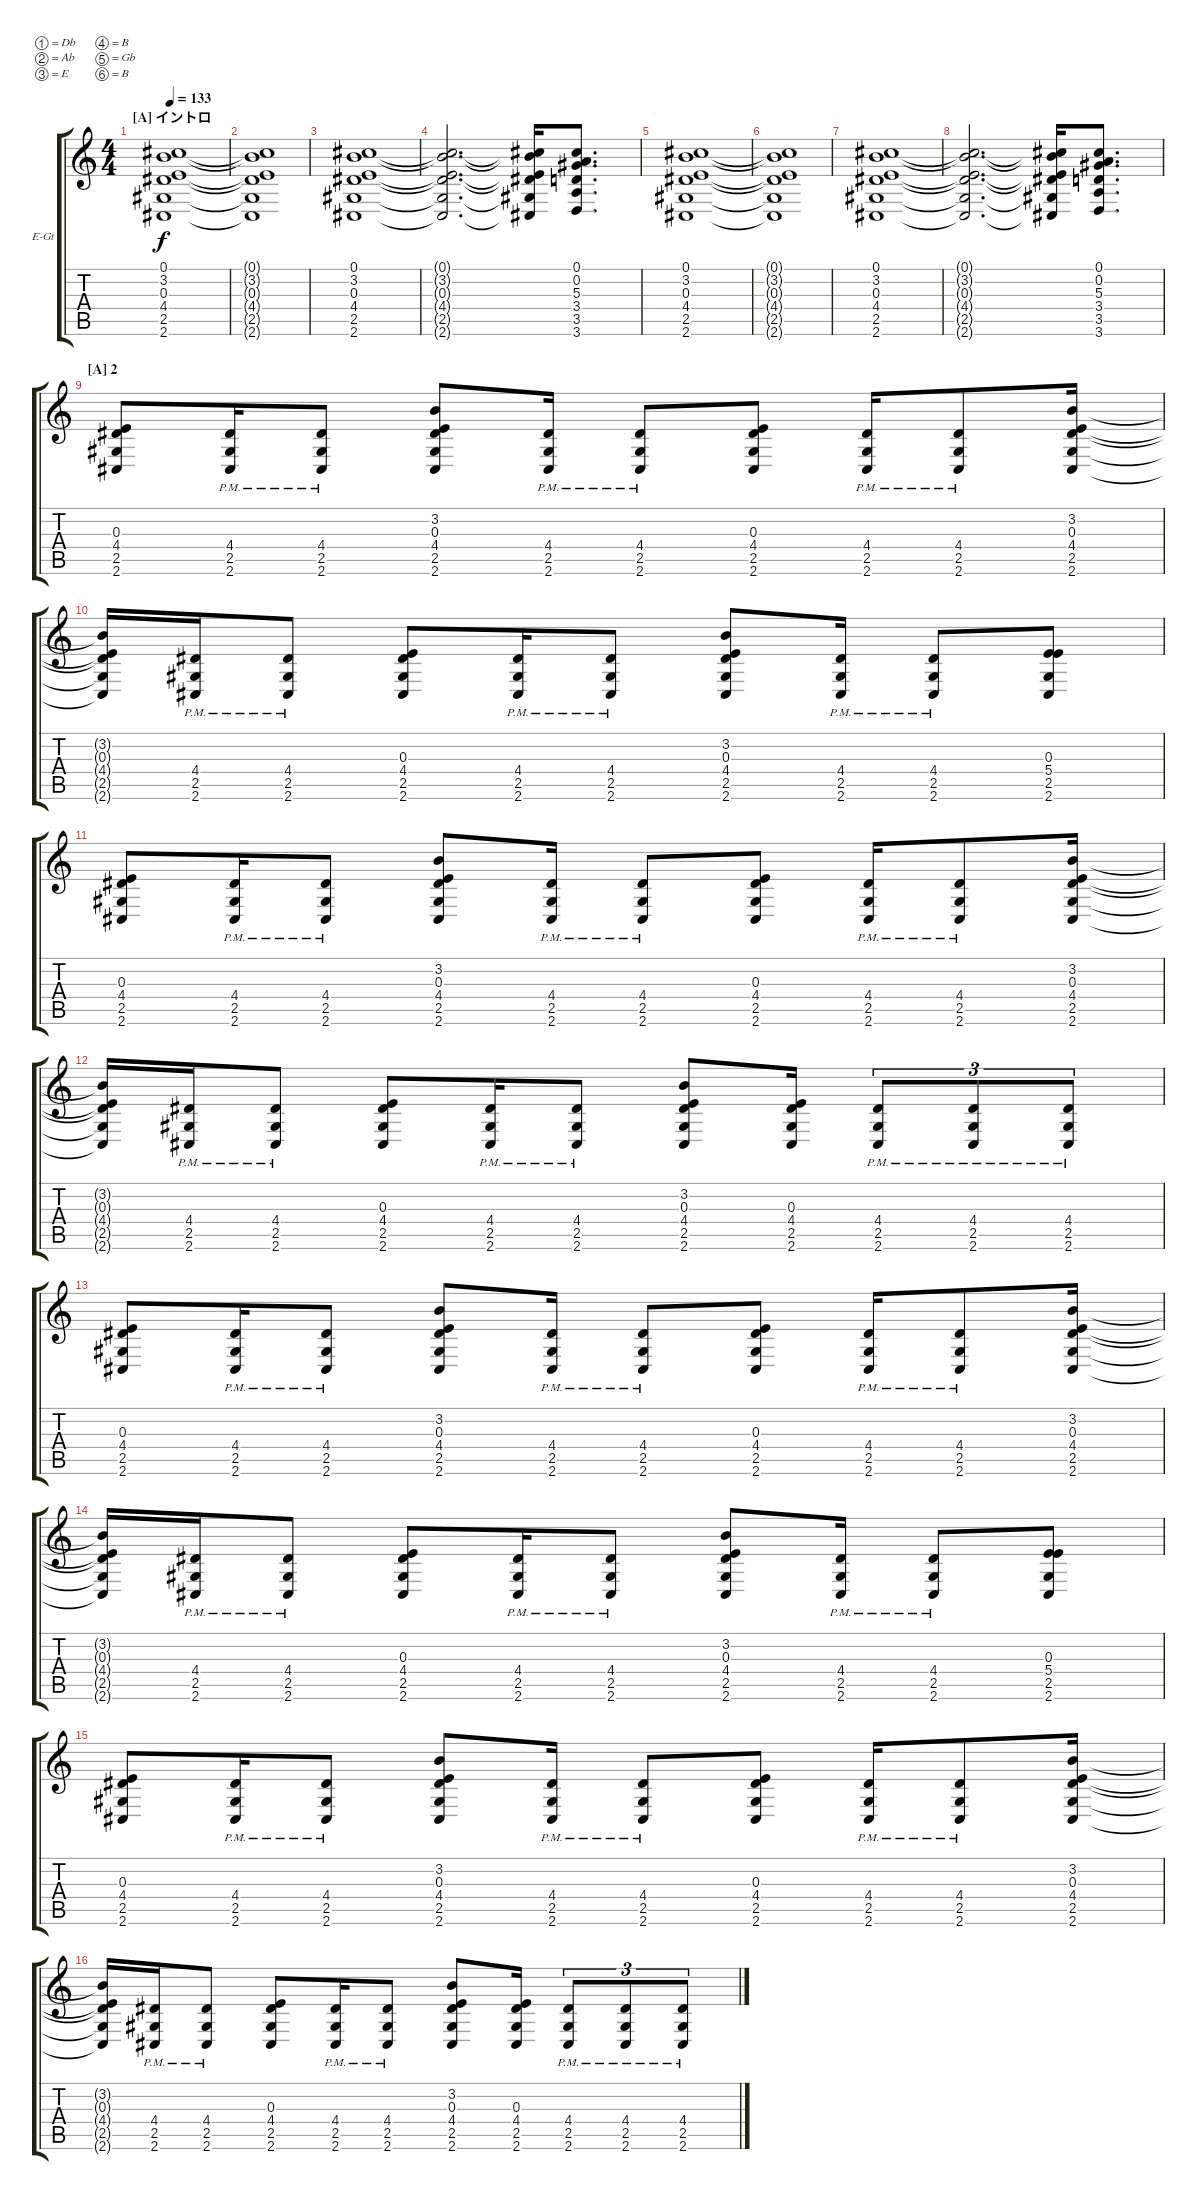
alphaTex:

\bracketExtendMode groupsimilarinstruments
\firstSystemTrackNameOrientation horizontal
\otherSystemsTrackNameOrientation horizontal
\track ("Julian Rodriguez" "E-Gt") {instrument overdrivenguitar}
\staff {score tabs}
\tuning (Db4 Ab3 E3 B2 Gb2 B1)
\ts (4 4)
\beaming (8 2 2 2 2)
\section ("A" "イントロ")
\tempo 133
\clef g2
\ks c
(0.1 3.2 0.3 4.4 2.5 2.6).1{dy f instrument overdrivenguitar} |
(0.1{t} 3.2{t} 0.3{t} 4.4{t} 2.5{t} 2.6{t}).1 |
(0.1 3.2 0.3 4.4 2.5 2.6).1 |
(0.1{t} 3.2{t} 0.3{t} 4.4{t} 2.5{t} 2.6{t}).2{d} (0.1{t} 3.2{t} 0.3{t} 4.4{t} 2.5{t} 2.6{t}).16 (0.1 0.2 5.3 3.4 3.5 3.6).8{d} |
(0.1 3.2 0.3 4.4 2.5 2.6).1 |
(0.1{t} 3.2{t} 0.3{t} 4.4{t} 2.5{t} 2.6{t}).1 |
(0.1 3.2 0.3 4.4 2.5 2.6).1 |
(0.1{t} 3.2{t} 0.3{t} 4.4{t} 2.5{t} 2.6{t}).2{d} (0.1{t} 3.2{t} 0.3{t} 4.4{t} 2.5{t} 2.6{t}).16 (0.1 0.2 5.3 3.4 3.5 3.6).8{d} |
\section ("A" "2")
(0.3 4.4 2.5 2.6).8 (4.4{pm} 2.5{pm} 2.6{pm}).16 (4.4{pm} 2.5{pm} 2.6{pm}).8 (3.2 0.3 4.4 2.5 2.6).8 (4.4{pm} 2.5{pm} 2.6{pm}).16 (4.4{pm} 2.5{pm} 2.6{pm}).8 (0.3 4.4 2.5 2.6).8 (4.4{pm} 2.5{pm} 2.6{pm}).16 (4.4{pm} 2.5{pm} 2.6{pm}).8 (3.2 0.3 4.4 2.5 2.6).16 |
(3.2{t} 0.3{t} 4.4{t} 2.5{t} 2.6{t}).16 (4.4{pm} 2.5{pm} 2.6{pm}).16 (4.4{pm} 2.5{pm} 2.6{pm}).8 (0.3 4.4 2.5 2.6).8 (4.4{pm} 2.5{pm} 2.6{pm}).16 (4.4{pm} 2.5{pm} 2.6{pm}).8 (3.2 0.3 4.4 2.5 2.6).8 (4.4{pm} 2.5{pm} 2.6{pm}).16 (4.4{pm} 2.5{pm} 2.6{pm}).8 (0.3 5.4 2.5 2.6).8 |
(0.3 4.4 2.5 2.6).8 (4.4{pm} 2.5{pm} 2.6{pm}).16 (4.4{pm} 2.5{pm} 2.6{pm}).8 (3.2 0.3 4.4 2.5 2.6).8 (4.4{pm} 2.5{pm} 2.6{pm}).16 (4.4{pm} 2.5{pm} 2.6{pm}).8 (0.3 4.4 2.5 2.6).8 (4.4{pm} 2.5{pm} 2.6{pm}).16 (4.4{pm} 2.5{pm} 2.6{pm}).8 (3.2 0.3 4.4 2.5 2.6).16 |
(3.2{t} 0.3{t} 4.4{t} 2.5{t} 2.6{t}).16 (4.4{pm} 2.5{pm} 2.6{pm}).16 (4.4{pm} 2.5{pm} 2.6{pm}).8 (0.3 4.4 2.5 2.6).8 (4.4{pm} 2.5{pm} 2.6{pm}).16 (4.4{pm} 2.5{pm} 2.6{pm}).8 (3.2 0.3 4.4 2.5 2.6).8 (0.3 4.4 2.5 2.6).16 (4.4{pm} 2.5{pm} 2.6{pm}).8{tu (3 2)} (4.4{pm} 2.5{pm} 2.6{pm}).8{tu (3 2)} (4.4{pm} 2.5{pm} 2.6{pm}).8{tu (3 2)} |
(0.3 4.4 2.5 2.6).8 (4.4{pm} 2.5{pm} 2.6{pm}).16 (4.4{pm} 2.5{pm} 2.6{pm}).8 (3.2 0.3 4.4 2.5 2.6).8 (4.4{pm} 2.5{pm} 2.6{pm}).16 (4.4{pm} 2.5{pm} 2.6{pm}).8 (0.3 4.4 2.5 2.6).8 (4.4{pm} 2.5{pm} 2.6{pm}).16 (4.4{pm} 2.5{pm} 2.6{pm}).8 (3.2 0.3 4.4 2.5 2.6).16 |
(3.2{t} 0.3{t} 4.4{t} 2.5{t} 2.6{t}).16 (4.4{pm} 2.5{pm} 2.6{pm}).16 (4.4{pm} 2.5{pm} 2.6{pm}).8 (0.3 4.4 2.5 2.6).8 (4.4{pm} 2.5{pm} 2.6{pm}).16 (4.4{pm} 2.5{pm} 2.6{pm}).8 (3.2 0.3 4.4 2.5 2.6).8 (4.4{pm} 2.5{pm} 2.6{pm}).16 (4.4{pm} 2.5{pm} 2.6{pm}).8 (0.3 5.4 2.5 2.6).8 |
(0.3 4.4 2.5 2.6).8 (4.4{pm} 2.5{pm} 2.6{pm}).16 (4.4{pm} 2.5{pm} 2.6{pm}).8 (3.2 0.3 4.4 2.5 2.6).8 (4.4{pm} 2.5{pm} 2.6{pm}).16 (4.4{pm} 2.5{pm} 2.6{pm}).8 (0.3 4.4 2.5 2.6).8 (4.4{pm} 2.5{pm} 2.6{pm}).16 (4.4{pm} 2.5{pm} 2.6{pm}).8 (3.2 0.3 4.4 2.5 2.6).16 |
(3.2{t} 0.3{t} 4.4{t} 2.5{t} 2.6{t}).16 (4.4{pm} 2.5{pm} 2.6{pm}).16 (4.4{pm} 2.5{pm} 2.6{pm}).8 (0.3 4.4 2.5 2.6).8 (4.4{pm} 2.5{pm} 2.6{pm}).16 (4.4{pm} 2.5{pm} 2.6{pm}).8 (3.2 0.3 4.4 2.5 2.6).8 (0.3 4.4 2.5 2.6).16 (4.4{pm} 2.5{pm} 2.6{pm}).8{tu (3 2)} (4.4{pm} 2.5{pm} 2.6{pm}).8{tu (3 2)} (4.4{pm} 2.5{pm} 2.6{pm}).8{tu (3 2)}
